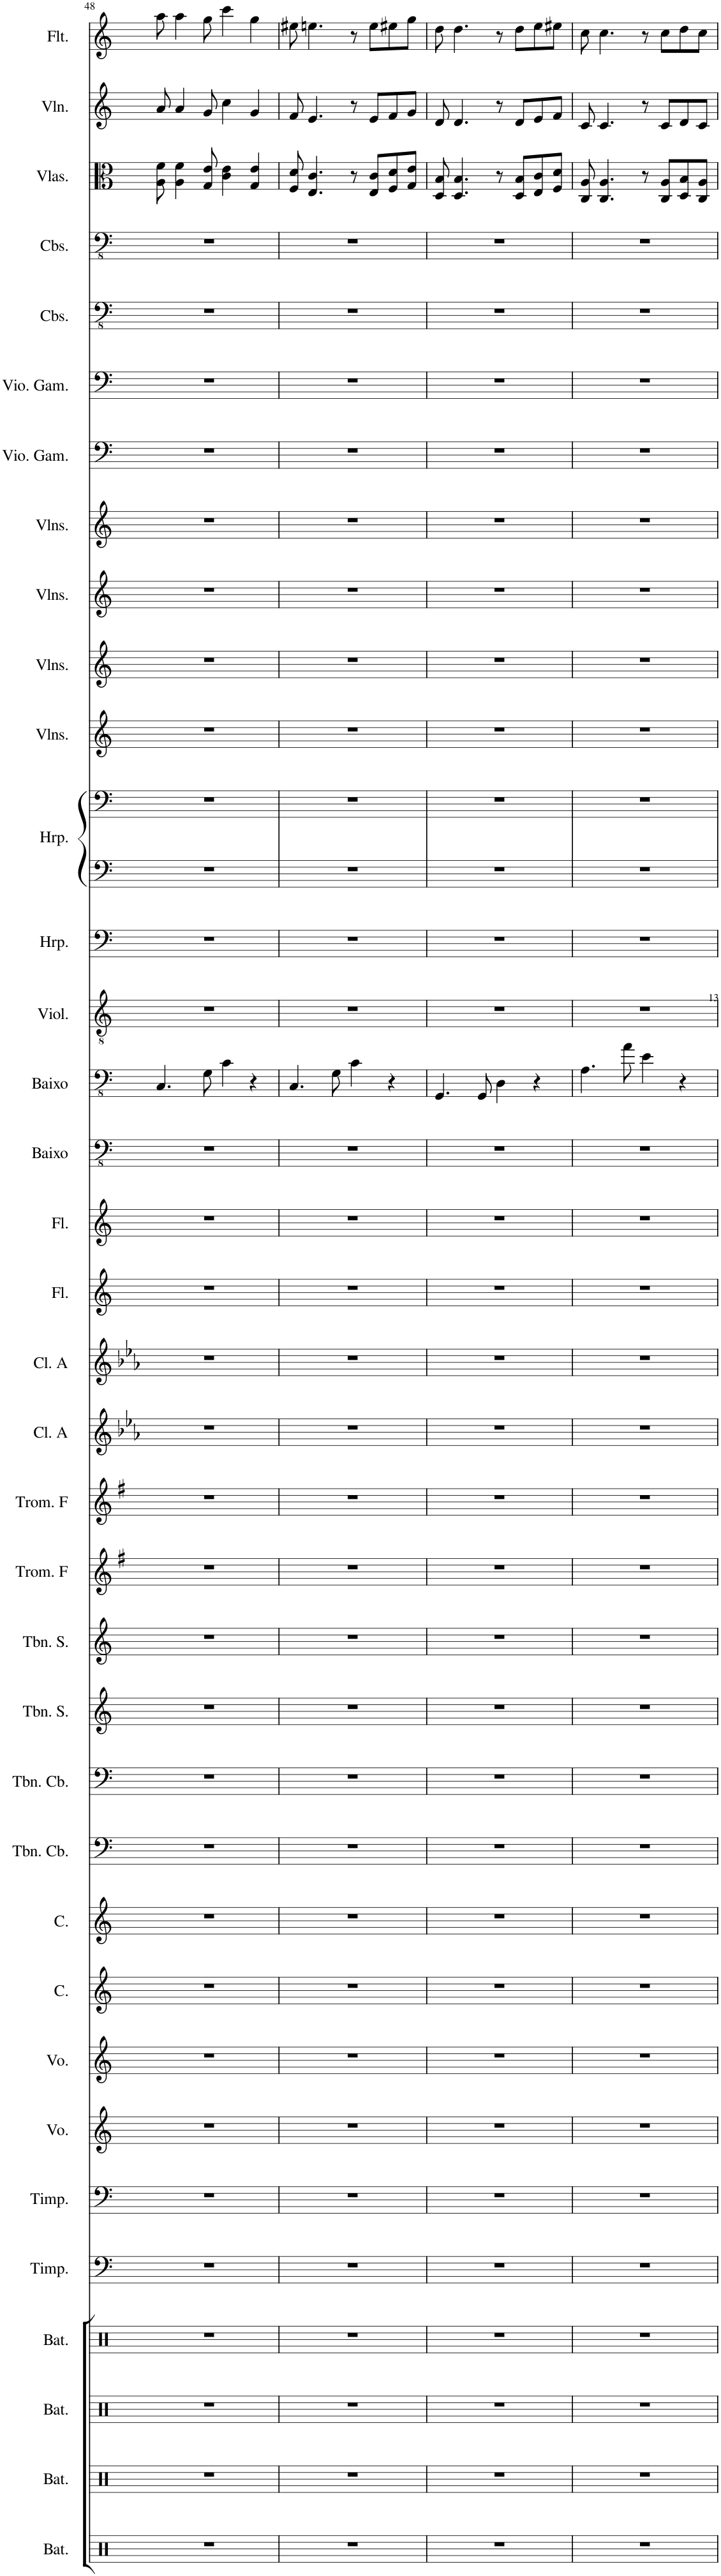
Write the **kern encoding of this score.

**kern	**kern	**kern	**kern	**kern	**kern	**kern	**kern	**kern	**kern	**kern	**kern	**kern	**kern	**kern	**kern	**kern	**kern	**kern	**kern	**kern	**kern	**kern	**kern	**kern	**kern	**kern	**kern	**kern	**kern	**kern	**kern	**kern	**kern	**kern	**kern	**kern
*part36	*part35	*part34	*part33	*part32	*part31	*part30	*part29	*part28	*part27	*part26	*part25	*part24	*part23	*part22	*part21	*part20	*part19	*part18	*part17	*part16	*part15	*part14	*part13	*part12	*part12	*part11	*part10	*part9	*part8	*part7	*part6	*part5	*part4	*part3	*part2	*part1
*staff37	*staff36	*staff35	*staff34	*staff33	*staff32	*staff31	*staff30	*staff29	*staff28	*staff27	*staff26	*staff25	*staff24	*staff23	*staff22	*staff21	*staff20	*staff19	*staff18	*staff17	*staff16	*staff15	*staff14	*staff13	*staff12	*staff11	*staff10	*staff9	*staff8	*staff7	*staff6	*staff5	*staff4	*staff3	*staff2	*staff1
*I"Bateria, percussion	*I"Bateria, Splash Cymbal	*I"Bateria, Crash Cymbal 2	*I"Bateria, Ride Cymbal 2	*I"Tímpano, timpany	*I"Tímpano, timpany	*I"Voz, BassChoir	*I"Voz, BassChoir	*I"Contralto, High Choir	*I"Contralto, High Choir	*I"Trombone Contrabaixo, bass trombones	*I"Trombone Contrabaixo, bass trombones	*I"Trombone Soprano, trombones	*I"Trombone Soprano, trombones	*I"Trompa em F, f. horns	*I"Trompa em F, f. horns	*I"Clarineta em A, clarinet	*I"Clarineta em A, clarinet	*I"Flauta, flute	*I"Flauta, flute	*I"Baixolão, fingered bass	*I"Baixolão, fingered bass	*I"Violão, guitar	*I"Harpa, bass harp	*I"Harpa, harp	*	*I"Violinos, bass slow strings	*I"Violinos, bass slow strings	*I"Violinos, slow strings	*I"Violinos, slow strings	*I"Viola da gamba, tremola strings	*I"Viola da gamba, tremola strings	*I"Contrabaixos, bass strings	*I"Contrabaixos, bass strings	*I"Violas, strings	*I"Violino	*I"Flautim
*I'Bat.	*I'Bat.	*I'Bat.	*I'Bat.	*I'Timp.	*I'Timp.	*I'Vo.	*I'Vo.	*I'C.	*I'C.	*I'Tbn. Cb.	*I'Tbn. Cb.	*I'Tbn. S.	*I'Tbn. S.	*I'Trom. F	*I'Trom. F	*I'Cl. A	*I'Cl. A	*I'Fl.	*I'Fl.	*I'Baixo	*I'Baixo	*I'Viol.	*I'Hrp.	*I'Hrp.	*	*I'Vlns.	*I'Vlns.	*I'Vlns.	*I'Vlns.	*I'Vio. Gam.	*I'Vio. Gam.	*I'Cbs.	*I'Cbs.	*I'Vlas.	*I'Vln.	*I'Flt.
!!LO:PB:g=z
*clefX	*clefX	*clefX	*clefX	*clefF4	*clefF4	*clefG2	*clefG2	*clefG2	*clefG2	*clefF4	*clefF4	*clefG2	*clefG2	*clefG2	*clefG2	*clefG2	*clefG2	*clefG2	*clefG2	*clefFv4	*clefFv4	*clefGv2	*clefF4	*clefG2	*clefF4	*clefG2	*clefG2	*clefG2	*clefG2	*clefF4	*clefF4	*clefFv4	*clefFv4	*clefC3	*clefG2	*clefG2
*	*	*	*	*	*	*	*	*	*	*	*	*	*	*Trd4c7	*Trd4c7	*Trd2c3	*Trd2c3	*	*	*	*	*	*	*	*	*	*	*	*	*	*	*	*	*	*	*Trd-7c-12
*k[]	*k[]	*k[]	*k[]	*k[]	*k[]	*k[]	*k[]	*k[]	*k[]	*k[]	*k[]	*k[]	*k[]	*k[f#]	*k[f#]	*k[b-e-a-]	*k[b-e-a-]	*k[]	*k[]	*k[]	*k[]	*k[]	*k[]	*k[]	*k[]	*k[]	*k[]	*k[]	*k[]	*k[]	*k[]	*k[]	*k[]	*k[]	*k[]	*k[]
*M4/4	*M4/4	*M4/4	*M4/4	*M4/4	*M4/4	*M4/4	*M4/4	*M4/4	*M4/4	*M4/4	*M4/4	*M4/4	*M4/4	*M4/4	*M4/4	*M4/4	*M4/4	*M4/4	*M4/4	*M4/4	*M4/4	*M4/4	*M4/4	*M4/4	*M4/4	*M4/4	*M4/4	*M4/4	*M4/4	*M4/4	*M4/4	*M4/4	*M4/4	*M4/4	*M4/4	*M4/4
=48	=48	=48	=48	=48	=48	=48	=48	=48	=48	=48	=48	=48	=48	=48	=48	=48	=48	=48	=48	=48	=48	=48	=48	=48	=48	=48	=48	=48	=48	=48	=48	=48	=48	=48	=48	=48
1r	1r	1r	1r	1r	1r	1r	1r	1r	1r	1r	1r	1r	1r	1r	1r	1r	1r	1r	1r	1r	4.CC/	1r	1r	1r	1r	1r	1r	1r	1r	1r	1r	1r	1r	8A\ 8f\	8a/	8aa\
.	.	.	.	.	.	.	.	.	.	.	.	.	.	.	.	.	.	.	.	.	.	.	.	.	.	.	.	.	.	.	.	.	.	4A\ 4f\	4a/	4aa\
.	.	.	.	.	.	.	.	.	.	.	.	.	.	.	.	.	.	.	.	.	8GG\	.	.	.	.	.	.	.	.	.	.	.	.	8G/ 8e/	8g/	8gg\
.	.	.	.	.	.	.	.	.	.	.	.	.	.	.	.	.	.	.	.	.	4C\	.	.	.	.	.	.	.	.	.	.	.	.	4c\ 4e\	4cc\	4ccc\
.	.	.	.	.	.	.	.	.	.	.	.	.	.	.	.	.	.	.	.	.	4r	.	.	.	.	.	.	.	.	.	.	.	.	4G/ 4e/	4g/	4gg\
=49	=49	=49	=49	=49	=49	=49	=49	=49	=49	=49	=49	=49	=49	=49	=49	=49	=49	=49	=49	=49	=49	=49	=49	=49	=49	=49	=49	=49	=49	=49	=49	=49	=49	=49	=49	=49
1r	1r	1r	1r	1r	1r	1r	1r	1r	1r	1r	1r	1r	1r	1r	1r	1r	1r	1r	1r	1r	4.CC/	1r	1r	1r	1r	1r	1r	1r	1r	1r	1r	1r	1r	8F/ 8d/	8f/	8ee#X\
.	.	.	.	.	.	.	.	.	.	.	.	.	.	.	.	.	.	.	.	.	.	.	.	.	.	.	.	.	.	.	.	.	.	4.E/ 4.c/	4.e/	4.een\
.	.	.	.	.	.	.	.	.	.	.	.	.	.	.	.	.	.	.	.	.	8GG\	.	.	.	.	.	.	.	.	.	.	.	.	.	.	.
.	.	.	.	.	.	.	.	.	.	.	.	.	.	.	.	.	.	.	.	.	4C\	.	.	.	.	.	.	.	.	.	.	.	.	8r	8r	8r
.	.	.	.	.	.	.	.	.	.	.	.	.	.	.	.	.	.	.	.	.	.	.	.	.	.	.	.	.	.	.	.	.	.	8E/ 8c/L	8e/L	8ee\L
.	.	.	.	.	.	.	.	.	.	.	.	.	.	.	.	.	.	.	.	.	4r	.	.	.	.	.	.	.	.	.	.	.	.	8F/ 8d/	8f/	8ee#X\
.	.	.	.	.	.	.	.	.	.	.	.	.	.	.	.	.	.	.	.	.	.	.	.	.	.	.	.	.	.	.	.	.	.	8G/ 8e/J	8g/J	8gg\J
=50	=50	=50	=50	=50	=50	=50	=50	=50	=50	=50	=50	=50	=50	=50	=50	=50	=50	=50	=50	=50	=50	=50	=50	=50	=50	=50	=50	=50	=50	=50	=50	=50	=50	=50	=50	=50
1r	1r	1r	1r	1r	1r	1r	1r	1r	1r	1r	1r	1r	1r	1r	1r	1r	1r	1r	1r	1r	4.GGG/	1r	1r	1r	1r	1r	1r	1r	1r	1r	1r	1r	1r	8D/ 8B/	8d/	8dd\
.	.	.	.	.	.	.	.	.	.	.	.	.	.	.	.	.	.	.	.	.	.	.	.	.	.	.	.	.	.	.	.	.	.	4.D/ 4.B/	4.d/	4.dd\
.	.	.	.	.	.	.	.	.	.	.	.	.	.	.	.	.	.	.	.	.	8GGG/	.	.	.	.	.	.	.	.	.	.	.	.	.	.	.
.	.	.	.	.	.	.	.	.	.	.	.	.	.	.	.	.	.	.	.	.	4DD\	.	.	.	.	.	.	.	.	.	.	.	.	8r	8r	8r
.	.	.	.	.	.	.	.	.	.	.	.	.	.	.	.	.	.	.	.	.	.	.	.	.	.	.	.	.	.	.	.	.	.	8D/ 8B/L	8d/L	8dd\L
.	.	.	.	.	.	.	.	.	.	.	.	.	.	.	.	.	.	.	.	.	4r	.	.	.	.	.	.	.	.	.	.	.	.	8E/ 8c/	8e/	8ee\
.	.	.	.	.	.	.	.	.	.	.	.	.	.	.	.	.	.	.	.	.	.	.	.	.	.	.	.	.	.	.	.	.	.	8F/ 8d/J	8f/J	8ee#X\J
=51	=51	=51	=51	=51	=51	=51	=51	=51	=51	=51	=51	=51	=51	=51	=51	=51	=51	=51	=51	=51	=51	=51	=51	=51	=51	=51	=51	=51	=51	=51	=51	=51	=51	=51	=51	=51
1r	1r	1r	1r	1r	1r	1r	1r	1r	1r	1r	1r	1r	1r	1r	1r	1r	1r	1r	1r	1r	4.AA\	1r	1r	1r	1r	1r	1r	1r	1r	1r	1r	1r	1r	8C/ 8A/	8c/	8cc\
.	.	.	.	.	.	.	.	.	.	.	.	.	.	.	.	.	.	.	.	.	.	.	.	.	.	.	.	.	.	.	.	.	.	4.C/ 4.A/	4.c/	4.cc\
.	.	.	.	.	.	.	.	.	.	.	.	.	.	.	.	.	.	.	.	.	8A\	.	.	.	.	.	.	.	.	.	.	.	.	.	.	.
.	.	.	.	.	.	.	.	.	.	.	.	.	.	.	.	.	.	.	.	.	4E\	.	.	.	.	.	.	.	.	.	.	.	.	8r	8r	8r
.	.	.	.	.	.	.	.	.	.	.	.	.	.	.	.	.	.	.	.	.	.	.	.	.	.	.	.	.	.	.	.	.	.	8C/ 8A/L	8c/L	8cc\L
.	.	.	.	.	.	.	.	.	.	.	.	.	.	.	.	.	.	.	.	.	4r	.	.	.	.	.	.	.	.	.	.	.	.	8D/ 8B/	8d/	8dd\
.	.	.	.	.	.	.	.	.	.	.	.	.	.	.	.	.	.	.	.	.	.	.	.	.	.	.	.	.	.	.	.	.	.	8C/ 8A/J	8c/J	8cc\J
=	=	=	=	=	=	=	=	=	=	=	=	=	=	=	=	=	=	=	=	=	=	=	=	=	=	=	=	=	=	=	=	=	=	=	=	=
*-	*-	*-	*-	*-	*-	*-	*-	*-	*-	*-	*-	*-	*-	*-	*-	*-	*-	*-	*-	*-	*-	*-	*-	*-	*-	*-	*-	*-	*-	*-	*-	*-	*-	*-	*-	*-
